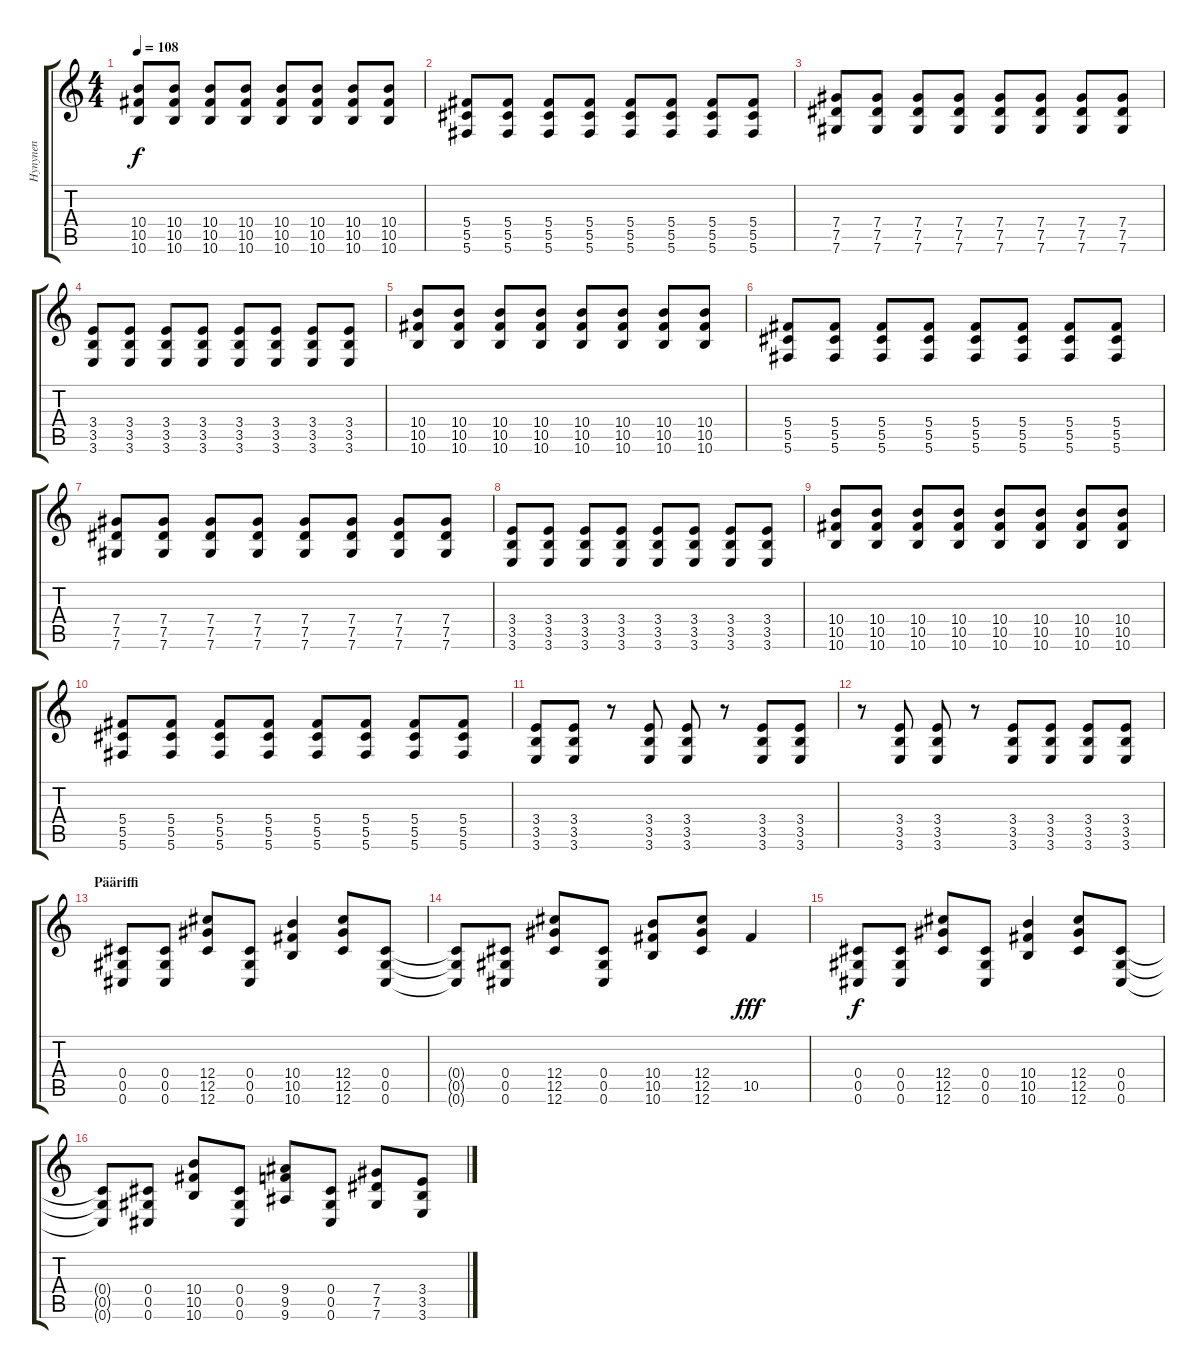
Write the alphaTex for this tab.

\track ("Hynynen" "Hynynen") {instrument distortionguitar}
\staff {score tabs}
\tuning (Eb4 Bb3 Gb3 Db3 Ab2 Db2) {hide}
\ts (4 4)
\tempo 108
\clef g2
\ks c
(10.4 10.5 10.6).8{dy f} (10.4 10.5 10.6).8 (10.4 10.5 10.6).8 (10.4 10.5 10.6).8 (10.4 10.5 10.6).8 (10.4 10.5 10.6).8 (10.4 10.5 10.6).8 (10.4 10.5 10.6).8 |
(5.4 5.5 5.6).8 (5.4 5.5 5.6).8 (5.4 5.5 5.6).8 (5.4 5.5 5.6).8 (5.4 5.5 5.6).8 (5.4 5.5 5.6).8 (5.4 5.5 5.6).8 (5.4 5.5 5.6).8 |
(7.4 7.5 7.6).8 (7.4 7.5 7.6).8 (7.4 7.5 7.6).8 (7.4 7.5 7.6).8 (7.4 7.5 7.6).8 (7.4 7.5 7.6).8 (7.4 7.5 7.6).8 (7.4 7.5 7.6).8 |
(3.4 3.5 3.6).8 (3.4 3.5 3.6).8 (3.4 3.5 3.6).8 (3.4 3.5 3.6).8 (3.4 3.5 3.6).8 (3.4 3.5 3.6).8 (3.4 3.5 3.6).8 (3.4 3.5 3.6).8 |
(10.4 10.5 10.6).8 (10.4 10.5 10.6).8 (10.4 10.5 10.6).8 (10.4 10.5 10.6).8 (10.4 10.5 10.6).8 (10.4 10.5 10.6).8 (10.4 10.5 10.6).8 (10.4 10.5 10.6).8 |
(5.4 5.5 5.6).8 (5.4 5.5 5.6).8 (5.4 5.5 5.6).8 (5.4 5.5 5.6).8 (5.4 5.5 5.6).8 (5.4 5.5 5.6).8 (5.4 5.5 5.6).8 (5.4 5.5 5.6).8 |
(7.4 7.5 7.6).8 (7.4 7.5 7.6).8 (7.4 7.5 7.6).8 (7.4 7.5 7.6).8 (7.4 7.5 7.6).8 (7.4 7.5 7.6).8 (7.4 7.5 7.6).8 (7.4 7.5 7.6).8 |
(3.4 3.5 3.6).8 (3.4 3.5 3.6).8 (3.4 3.5 3.6).8 (3.4 3.5 3.6).8 (3.4 3.5 3.6).8 (3.4 3.5 3.6).8 (3.4 3.5 3.6).8 (3.4 3.5 3.6).8 |
(10.4 10.5 10.6).8 (10.4 10.5 10.6).8 (10.4 10.5 10.6).8 (10.4 10.5 10.6).8 (10.4 10.5 10.6).8 (10.4 10.5 10.6).8 (10.4 10.5 10.6).8 (10.4 10.5 10.6).8 |
(5.4 5.5 5.6).8 (5.4 5.5 5.6).8 (5.4 5.5 5.6).8 (5.4 5.5 5.6).8 (5.4 5.5 5.6).8 (5.4 5.5 5.6).8 (5.4 5.5 5.6).8 (5.4 5.5 5.6).8 |
(3.4 3.5 3.6).8 (3.4 3.5 3.6).8 r.8 (3.4 3.5 3.6).8 (3.4 3.5 3.6).8 r.8 (3.4 3.5 3.6).8 (3.4 3.5 3.6).8 |
r.8 (3.4 3.5 3.6).8 (3.4 3.5 3.6).8 r.8 (3.4 3.5 3.6).8 (3.4 3.5 3.6).8 (3.4 3.5 3.6).8 (3.4 3.5 3.6).8 |
\section ("" "Pääriffi")
(0.4 0.5 0.6).8 (0.4 0.5 0.6).8 (12.4 12.5 12.6).8{balance 2} (0.4 0.5 0.6).8 (10.4 10.5 10.6).4 (12.4 12.5 12.6).8 (0.4 0.5 0.6).8 |
(0.4{t} 0.5{t} 0.6{t}).8 (0.4 0.5 0.6).8 (12.4 12.5 12.6).8 (0.4 0.5 0.6).8 (10.4 10.5 10.6).8 (12.4 12.5 12.6).8 10.5.4{dy fff} |
(0.4 0.5 0.6).8{dy f balance 8} (0.4 0.5 0.6).8 (12.4 12.5 12.6).8{balance 2} (0.4 0.5 0.6).8 (10.4 10.5 10.6).4 (12.4 12.5 12.6).8 (0.4 0.5 0.6).8 |
(0.4{t} 0.5{t} 0.6{t}).8 (0.4 0.5 0.6).8 (10.4 10.5 10.6).8 (0.4 0.5 0.6).8 (9.4 9.5 9.6).8 (0.4 0.5 0.6).8 (7.4 7.5 7.6).8 (3.4 3.5 3.6).8
